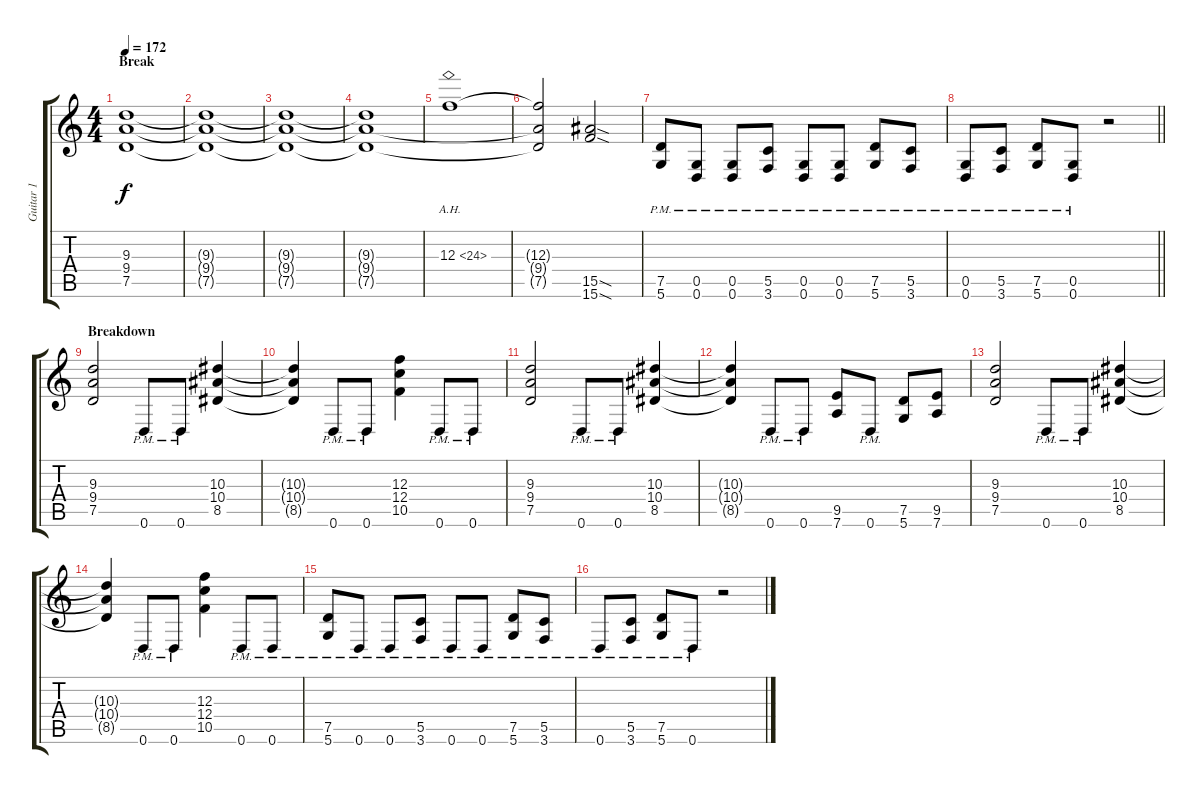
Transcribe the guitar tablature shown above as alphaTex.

\track ("Guitar 1" "Guitar 1") {instrument distortionguitar}
\staff {score tabs}
\tuning (D4 A3 F3 C3 G2 D2) {hide}
\ts (4 4)
\section ("" "Break")
\tempo 172
\clef g2
\ks c
(9.3 9.4 7.5).1{dy f} |
(9.3{t} 9.4{t} 7.5{t}).1 |
(9.3{t} 9.4{t} 7.5{t}).1 |
(9.3{t} 9.4{t} 7.5{t}).1 |
12.3{ah 12}.1 |
(12.3{t} 9.4{t} 7.5{t}).2 (15.5{sod} 15.6{sod}).2 |
(7.5{pm} 5.6).8 (0.5{pm} 0.6).8 (0.5{pm} 0.6).8 (5.5{pm} 3.6).8 (0.5{pm} 0.6).8 (0.5{pm} 0.6).8 (7.5{pm} 5.6).8 (5.5{pm} 3.6).8 |
\barLineRight lightlight
(0.5{pm} 0.6).8 (5.5{pm} 3.6).8 (7.5{pm} 5.6).8 (0.5{pm} 0.6).8 r.2 |
\section ("" "Breakdown")
(9.3 9.4 7.5).2 0.6{pm}.8 0.6{pm}.8 (10.3 10.4 8.5).4 |
(10.3{t} 10.4{t} 8.5{t}).4 0.6{pm}.8 0.6{pm}.8 (12.3 12.4 10.5).4 0.6{pm}.8 0.6{pm}.8 |
(9.3 9.4 7.5).2 0.6{pm}.8 0.6{pm}.8 (10.3 10.4 8.5).4 |
(10.3{t} 10.4{t} 8.5{t}).4 0.6{pm}.8 0.6{pm}.8 (9.5 7.6).8 0.6{pm}.8 (7.5 5.6).8 (9.5 7.6).8 |
(9.3 9.4 7.5).2 0.6{pm}.8 0.6{pm}.8 (10.3 10.4 8.5).4 |
(10.3{t} 10.4{t} 8.5{t}).4 0.6{pm}.8 0.6{pm}.8 (12.3 12.4 10.5).4 0.6{pm}.8 0.6{pm}.8 |
(7.5{pm} 5.6{pm}).8 0.6{pm}.8 0.6{pm}.8 (5.5{pm} 3.6{pm}).8 0.6{pm}.8 0.6{pm}.8 (7.5{pm} 5.6{pm}).8 (5.5{pm} 3.6{pm}).8 |
0.6{pm}.8 (5.5{pm} 3.6{pm}).8 (7.5{pm} 5.6{pm}).8 0.6{pm}.8 r.2
